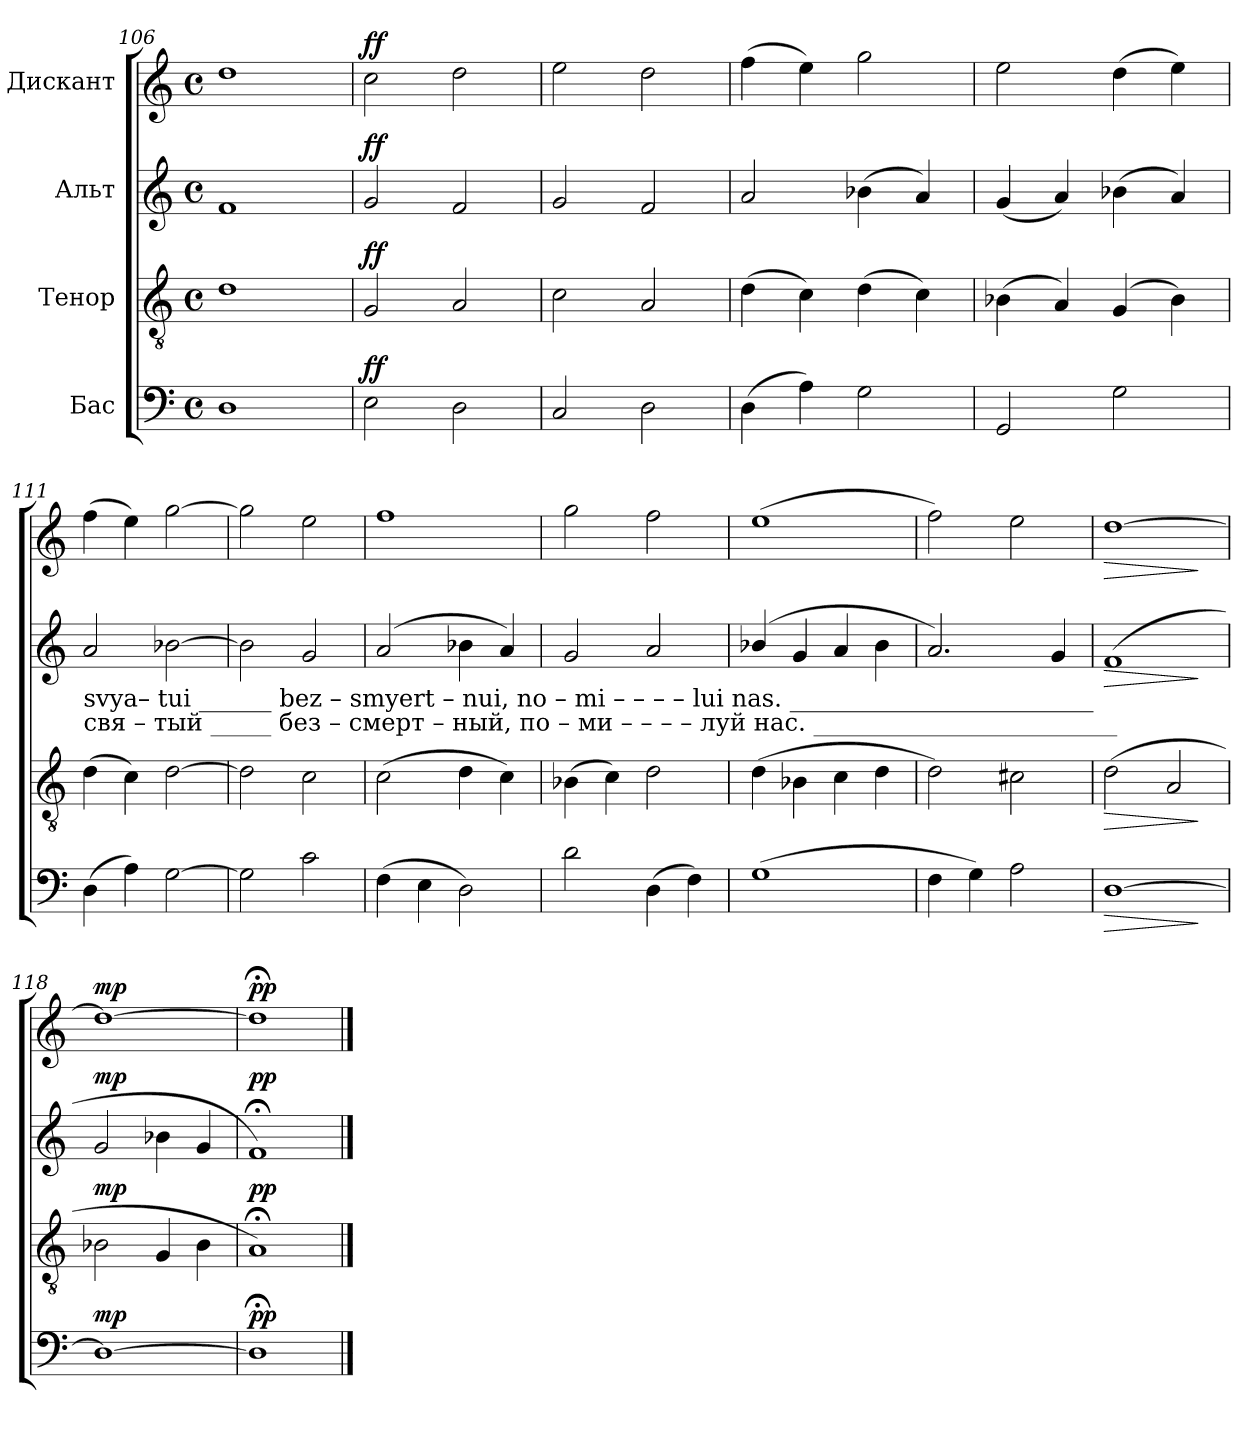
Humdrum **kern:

**kern	**dynam	**kern	**dynam	**kern	**dynam	**kern	**dynam
*part4	*part4	*part3	*part3	*part2	*part2	*part1	*part1
*staff4	*staff4	*staff3	*staff3	*staff2	*staff2	*staff1	*staff1
*I"Бас	*	*I"Тенор	*	*I"Альт	*	*I"Дискант	*
*clefF4	*	*clefGv2	*	*clefG2	*	*clefG2	*
*k[]	*	*k[]	*	*k[]	*	*k[]	*
*M4/4	*	*M4/4	*	*M4/4	*	*M4/4	*
*met(c)	*	*met(c)	*	*met(c)	*	*met(c)	*
=106	=106	=106	=106	=106	=106	=106	=106
1D	.	1d	.	1f	.	1dd	.
=107	=107	=107	=107	=107	=107	=107	=107
!	!LO:DY:a	!	!LO:DY:a	!	!LO:DY:a	!	!LO:DY:a
2E\	ff	2G/	ff	2g/	ff	2cc\	ff
2D\	.	2A/	.	2f/	.	2dd\	.
=108	=108	=108	=108	=108	=108	=108	=108
2C/	.	2c\	.	2g/	.	2ee\	.
2D\	.	2A/	.	2f/	.	2dd\	.
=109	=109	=109	=109	=109	=109	=109	=109
(4D\	.	(4d\	.	2a/	.	(4ff\	.
4A\)	.	4c\)	.	.	.	4ee\)	.
2G\	.	(4d\	.	(4b-X\	.	2gg\	.
.	.	4c\)	.	4a/)	.	.	.
=110	=110	=110	=110	=110	=110	=110	=110
2GG/	.	(4B-X\	.	(4g/	.	2ee\	.
.	.	4A/)	.	4a/)	.	.	.
2G\	.	(4G/	.	(4b-X\	.	(4dd\	.
.	.	4B-\)	.	4a/)	.	4ee\)	.
!!LO:LB:g=z
=111	=111	=111	=111	=111	=111	=111	=111
!	!	!	!	!LO:TX:b:t=svya– tui ______    bez – smyert        –         nui,       no    –     mi        –         –         –         –    lui      nas. _________________________	!	!	!
!	!	!	!	!LO:TX:b:t=свя –  тый _____   без –  смерт        –         ный,     по    –     ми       –         –         –         –    луй    нас. _________________________	!	!	!
(4D\	.	(4d\	.	2a/	.	(4ff\	.
4A\)	.	4c\)	.	.	.	4ee\)	.
[2G\	.	[2d\	.	[2b-X\	.	[2gg\	.
=112	=112	=112	=112	=112	=112	=112	=112
2G\]	.	2d\]	.	2b-\]	.	2gg\]	.
2c\	.	2c\	.	2g/	.	2ee\	.
=113	=113	=113	=113	=113	=113	=113	=113
(4F\	.	(2c\	.	(2a/	.	1ff	.
4E\	.	.	.	.	.	.	.
2D\)	.	4d\	.	4b-X\	.	.	.
.	.	4c\)	.	4a/)	.	.	.
=114	=114	=114	=114	=114	=114	=114	=114
2d\	.	(4B-X\	.	2g/	.	2gg\	.
.	.	4c\)	.	.	.	.	.
(4D\	.	2d\	.	2a/	.	2ff\	.
4F\)	.	.	.	.	.	.	.
=115	=115	=115	=115	=115	=115	=115	=115
(1G	.	(4d\	.	(4b-X/	.	(1ee	.
.	.	4B-X\	.	4g/	.	.	.
.	.	4c\	.	4a/	.	.	.
.	.	4d\	.	4b-\	.	.	.
=116	=116	=116	=116	=116	=116	=116	=116
4F\	.	2d\)	.	2.a/)	.	2ff\)	.
4G\)	.	.	.	.	.	.	.
2A\	.	2c#X\	.	.	.	2ee\	.
.	.	.	.	4g/	.	.	.
=117	=117	=117	=117	=117	=117	=117	=117
!	!LO:HP:b	!	!LO:HP:b	!	!LO:HP:b	!	!LO:HP:b
[1D	>	(2d\	>	(1f	>	[1dd	>
.	.	2A/	.	.	.	.	.
.	]	.	]	.	]	.	]
=118	=118	=118	=118	=118	=118	=118	=118
!	!LO:DY:a	!	!LO:DY:a	!	!LO:DY:a	!	!LO:DY:a
1D_	mp	2B-X\	mp	2g/	mp	1dd_	mp
.	.	4G/	.	4b-X\	.	.	.
.	.	4B-\	.	4g/	.	.	.
=119	=119	=119	=119	=119	=119	=119	=119
!	!LO:DY:a	!	!LO:DY:a	!	!LO:DY:a	!	!LO:DY:a
1D;<]	pp	1A;<)	pp	1f;<)	pp	1dd;<]	pp
==	==	==	==	==	==	==	==
*-	*-	*-	*-	*-	*-	*-	*-
